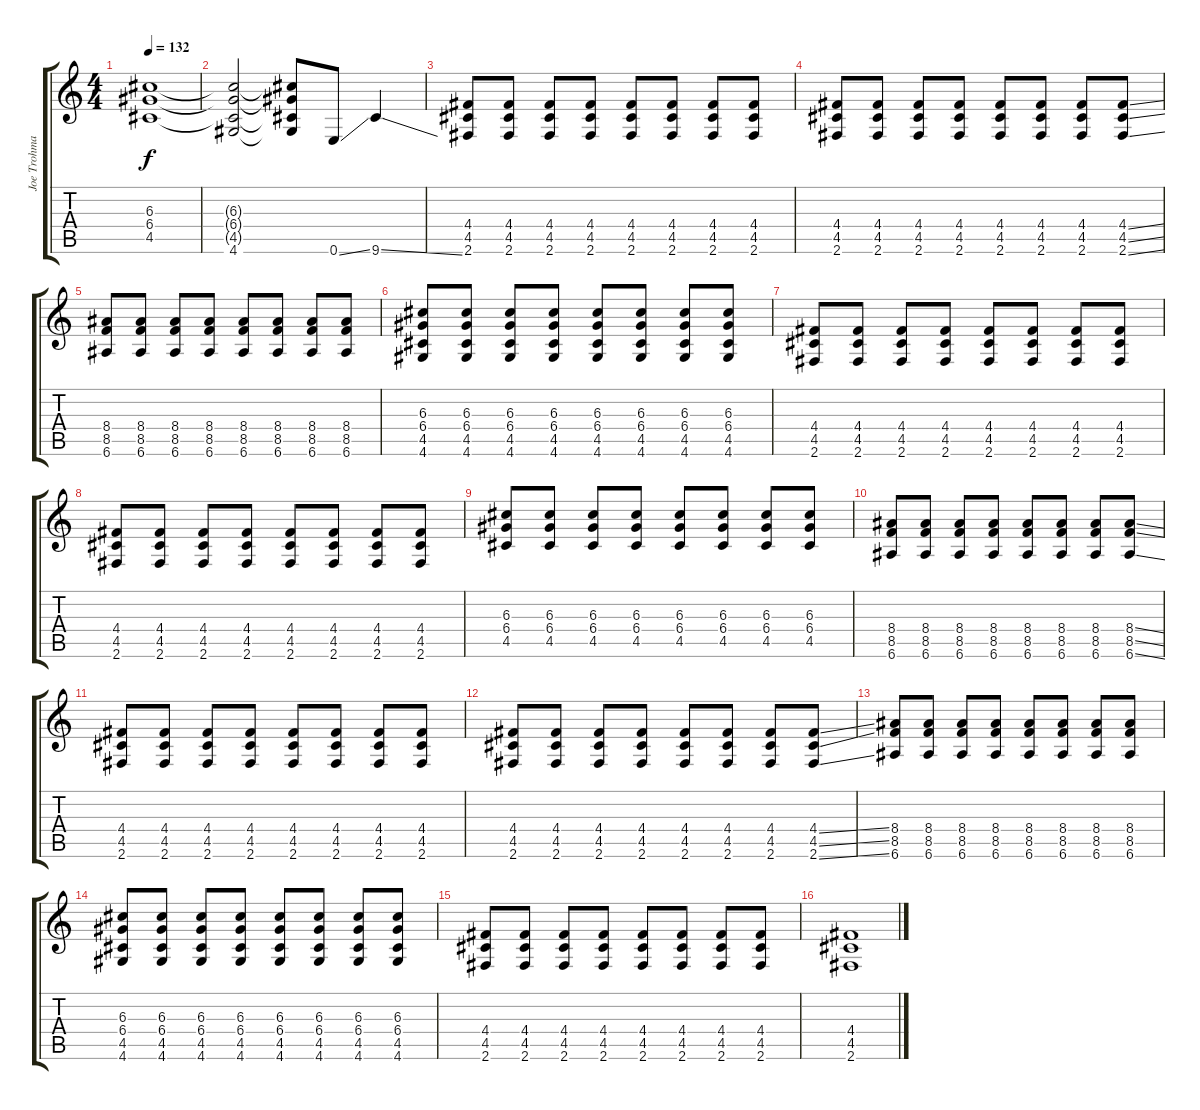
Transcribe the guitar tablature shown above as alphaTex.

\track ("Joe Trohman " "Joe Trohma") {instrument distortionguitar}
\staff {score tabs}
\tuning (E4 B3 G3 D3 A2 E2) {hide}
\ts (4 4)
\tempo 132
\clef g2
\ks c
(6.3 6.4 4.5).1{dy f volume 12} |
(6.3{t} 6.4{t} 4.5{t} 4.6{t}).2 (6.3{t} 6.4{t} 4.5{t} 4.6{t}).8 0.6{ss}.8{volume 16} 9.6{ss}.4 |
(4.4 4.5 2.6).8 (4.4 4.5 2.6).8 (4.4 4.5 2.6).8 (4.4 4.5 2.6).8 (4.4 4.5 2.6).8 (4.4 4.5 2.6).8 (4.4 4.5 2.6).8 (4.4 4.5 2.6).8 |
(4.4 4.5 2.6).8 (4.4 4.5 2.6).8 (4.4 4.5 2.6).8 (4.4 4.5 2.6).8 (4.4 4.5 2.6).8 (4.4 4.5 2.6).8 (4.4 4.5 2.6).8 (4.4{ss} 4.5{ss} 2.6{ss}).8 |
(8.4 8.5 6.6).8 (8.4 8.5 6.6).8 (8.4 8.5 6.6).8 (8.4 8.5 6.6).8 (8.4 8.5 6.6).8 (8.4 8.5 6.6).8 (8.4 8.5 6.6).8 (8.4 8.5 6.6).8 |
(6.3 6.4 4.5 4.6).8 (6.3 6.4 4.5 4.6).8 (6.3 6.4 4.5 4.6).8 (6.3 6.4 4.5 4.6).8 (6.3 6.4 4.5 4.6).8 (6.3 6.4 4.5 4.6).8 (6.3 6.4 4.5 4.6).8 (6.3 6.4 4.5 4.6).8 |
(4.4 4.5 2.6).8 (4.4 4.5 2.6).8 (4.4 4.5 2.6).8 (4.4 4.5 2.6).8 (4.4 4.5 2.6).8 (4.4 4.5 2.6).8 (4.4 4.5 2.6).8 (4.4 4.5 2.6).8 |
(4.4 4.5 2.6).8 (4.4 4.5 2.6).8 (4.4 4.5 2.6).8 (4.4 4.5 2.6).8 (4.4 4.5 2.6).8 (4.4 4.5 2.6).8 (4.4 4.5 2.6).8 (4.4 4.5 2.6).8 |
(6.3 6.4 4.5).8 (6.3 6.4 4.5).8 (6.3 6.4 4.5).8 (6.3 6.4 4.5).8 (6.3 6.4 4.5).8 (6.3 6.4 4.5).8 (6.3 6.4 4.5).8 (6.3 6.4 4.5).8 |
(8.4 8.5 6.6).8 (8.4 8.5 6.6).8 (8.4 8.5 6.6).8 (8.4 8.5 6.6).8 (8.4 8.5 6.6).8 (8.4 8.5 6.6).8 (8.4 8.5 6.6).8 (8.4{ss} 8.5{ss} 6.6{ss}).8 |
(4.4 4.5 2.6).8 (4.4 4.5 2.6).8 (4.4 4.5 2.6).8 (4.4 4.5 2.6).8 (4.4 4.5 2.6).8 (4.4 4.5 2.6).8 (4.4 4.5 2.6).8 (4.4 4.5 2.6).8 |
(4.4 4.5 2.6).8 (4.4 4.5 2.6).8 (4.4 4.5 2.6).8 (4.4 4.5 2.6).8 (4.4 4.5 2.6).8 (4.4 4.5 2.6).8 (4.4 4.5 2.6).8 (4.4{ss} 4.5{ss} 2.6{ss}).8 |
(8.4 8.5 6.6).8 (8.4 8.5 6.6).8 (8.4 8.5 6.6).8 (8.4 8.5 6.6).8 (8.4 8.5 6.6).8 (8.4 8.5 6.6).8 (8.4 8.5 6.6).8 (8.4 8.5 6.6).8 |
(6.3 6.4 4.5 4.6).8 (6.3 6.4 4.5 4.6).8 (6.3 6.4 4.5 4.6).8 (6.3 6.4 4.5 4.6).8 (6.3 6.4 4.5 4.6).8 (6.3 6.4 4.5 4.6).8 (6.3 6.4 4.5 4.6).8 (6.3 6.4 4.5 4.6).8 |
(4.4 4.5 2.6).8 (4.4 4.5 2.6).8 (4.4 4.5 2.6).8 (4.4 4.5 2.6).8 (4.4 4.5 2.6).8 (4.4 4.5 2.6).8 (4.4 4.5 2.6).8 (4.4 4.5 2.6).8 |
(4.4 4.5 2.6).1{volume 10}
